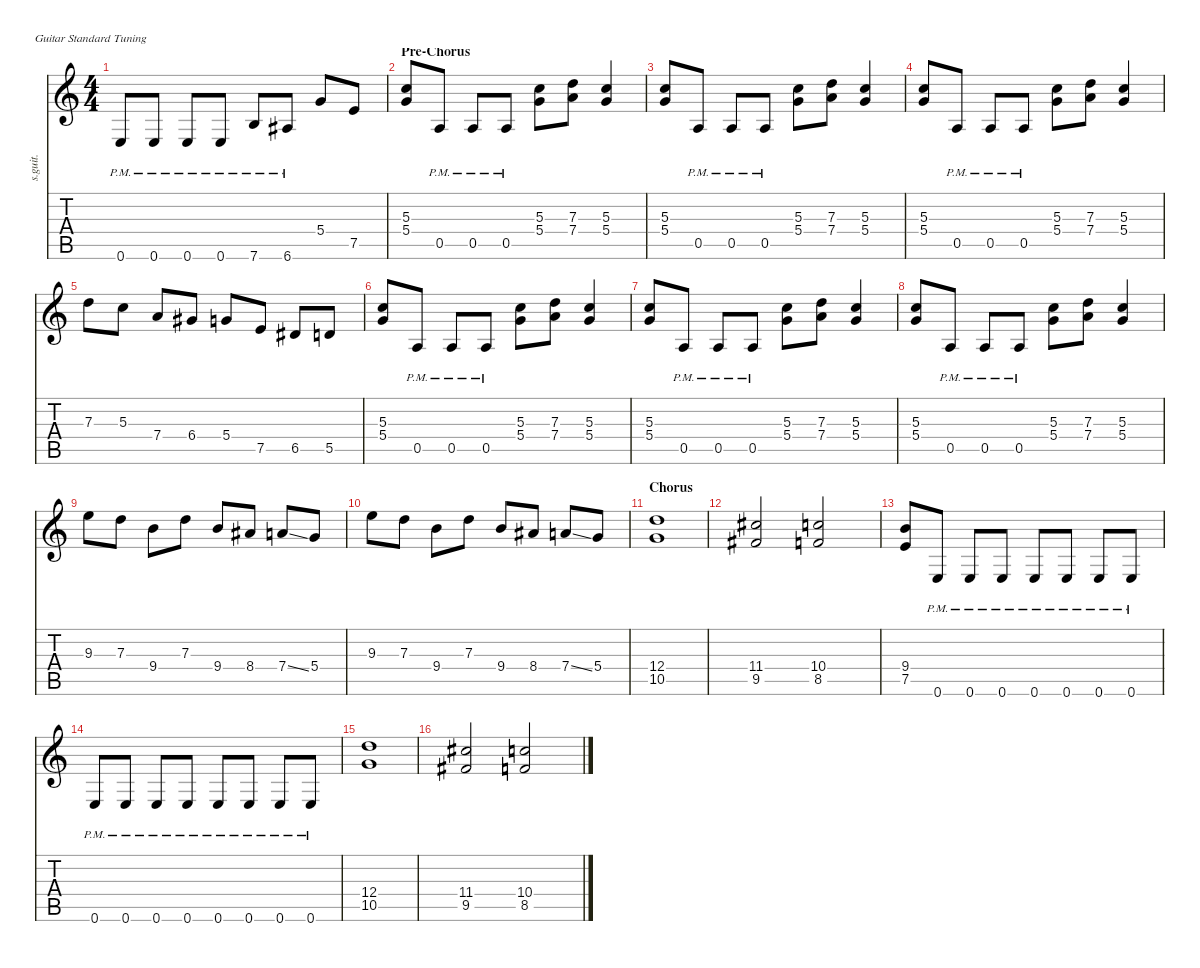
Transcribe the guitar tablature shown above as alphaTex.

\defaultSystemsLayout 4
\hideDynamics
\bracketExtendMode nobrackets
\track ("Kirk Hammett - Lead Guitar" "s.guit.") {instrument distortionguitar}
\staff {score tabs}
\tuning (E4 B3 G3 D3 A2 E2)
\ts (4 4)
\tempo (140 hide)
\clef g2
\ks c
0.6{pm}.8{lyrics (0 "") lyrics (1 "") lyrics (2 "") lyrics (3 "") lyrics (4 "") dy f} 0.6{pm}.8{lyrics (0 "") lyrics (1 "") lyrics (2 "") lyrics (3 "") lyrics (4 "")} 0.6{pm}.8{lyrics (0 "") lyrics (1 "") lyrics (2 "") lyrics (3 "") lyrics (4 "")} 0.6{pm}.8{lyrics (0 "") lyrics (1 "") lyrics (2 "") lyrics (3 "") lyrics (4 "")} 7.6{pm}.8{lyrics (0 "") lyrics (1 "") lyrics (2 "") lyrics (3 "") lyrics (4 "")} 6.6{pm acc #}.8{lyrics (0 "") lyrics (1 "") lyrics (2 "") lyrics (3 "") lyrics (4 "")} 5.4.8{lyrics (0 "") lyrics (1 "") lyrics (2 "") lyrics (3 "") lyrics (4 "")} 7.5.8{lyrics (0 "") lyrics (1 "") lyrics (2 "") lyrics (3 "") lyrics (4 "")} |
\section ("" "Pre-Chorus")
(5.3 5.4).8{lyrics (0 "") lyrics (1 "") lyrics (2 "") lyrics (3 "") lyrics (4 "")} 0.5{pm}.8{lyrics (0 "") lyrics (1 "") lyrics (2 "") lyrics (3 "") lyrics (4 "")} 0.5{pm}.8{lyrics (0 "") lyrics (1 "") lyrics (2 "") lyrics (3 "") lyrics (4 "")} 0.5{pm}.8{lyrics (0 "") lyrics (1 "") lyrics (2 "") lyrics (3 "") lyrics (4 "")} (5.3 5.4).8{lyrics (0 "") lyrics (1 "") lyrics (2 "") lyrics (3 "") lyrics (4 "")} (7.3 7.4).8{lyrics (0 "") lyrics (1 "") lyrics (2 "") lyrics (3 "") lyrics (4 "")} (5.3 5.4).4{lyrics (0 "") lyrics (1 "") lyrics (2 "") lyrics (3 "") lyrics (4 "")} |
(5.3 5.4).8{lyrics (0 "") lyrics (1 "") lyrics (2 "") lyrics (3 "") lyrics (4 "")} 0.5{pm}.8{lyrics (0 "") lyrics (1 "") lyrics (2 "") lyrics (3 "") lyrics (4 "")} 0.5{pm}.8{lyrics (0 "") lyrics (1 "") lyrics (2 "") lyrics (3 "") lyrics (4 "")} 0.5{pm}.8{lyrics (0 "") lyrics (1 "") lyrics (2 "") lyrics (3 "") lyrics (4 "")} (5.3 5.4).8{lyrics (0 "") lyrics (1 "") lyrics (2 "") lyrics (3 "") lyrics (4 "")} (7.3 7.4).8{lyrics (0 "") lyrics (1 "") lyrics (2 "") lyrics (3 "") lyrics (4 "")} (5.3 5.4).4{lyrics (0 "") lyrics (1 "") lyrics (2 "") lyrics (3 "") lyrics (4 "")} |
(5.3 5.4).8{lyrics (0 "") lyrics (1 "") lyrics (2 "") lyrics (3 "") lyrics (4 "")} 0.5{pm}.8{lyrics (0 "") lyrics (1 "") lyrics (2 "") lyrics (3 "") lyrics (4 "")} 0.5{pm}.8{lyrics (0 "") lyrics (1 "") lyrics (2 "") lyrics (3 "") lyrics (4 "")} 0.5{pm}.8{lyrics (0 "") lyrics (1 "") lyrics (2 "") lyrics (3 "") lyrics (4 "")} (5.3 5.4).8{lyrics (0 "") lyrics (1 "") lyrics (2 "") lyrics (3 "") lyrics (4 "")} (7.3 7.4).8{lyrics (0 "") lyrics (1 "") lyrics (2 "") lyrics (3 "") lyrics (4 "")} (5.3 5.4).4{lyrics (0 "") lyrics (1 "") lyrics (2 "") lyrics (3 "") lyrics (4 "")} |
7.3.8{lyrics (0 "") lyrics (1 "") lyrics (2 "") lyrics (3 "") lyrics (4 "")} 5.3.8{lyrics (0 "") lyrics (1 "") lyrics (2 "") lyrics (3 "") lyrics (4 "")} 7.4.8{lyrics (0 "") lyrics (1 "") lyrics (2 "") lyrics (3 "") lyrics (4 "")} 6.4{acc #}.8{lyrics (0 "") lyrics (1 "") lyrics (2 "") lyrics (3 "") lyrics (4 "")} 5.4.8{lyrics (0 "") lyrics (1 "") lyrics (2 "") lyrics (3 "") lyrics (4 "")} 7.5.8{lyrics (0 "") lyrics (1 "") lyrics (2 "") lyrics (3 "") lyrics (4 "")} 6.5{acc #}.8{lyrics (0 "") lyrics (1 "") lyrics (2 "") lyrics (3 "") lyrics (4 "")} 5.5.8{lyrics (0 "") lyrics (1 "") lyrics (2 "") lyrics (3 "") lyrics (4 "")} |
(5.3 5.4).8{lyrics (0 "") lyrics (1 "") lyrics (2 "") lyrics (3 "") lyrics (4 "")} 0.5{pm}.8{lyrics (0 "") lyrics (1 "") lyrics (2 "") lyrics (3 "") lyrics (4 "")} 0.5{pm}.8{lyrics (0 "") lyrics (1 "") lyrics (2 "") lyrics (3 "") lyrics (4 "")} 0.5{pm}.8{lyrics (0 "") lyrics (1 "") lyrics (2 "") lyrics (3 "") lyrics (4 "")} (5.3 5.4).8{lyrics (0 "") lyrics (1 "") lyrics (2 "") lyrics (3 "") lyrics (4 "")} (7.3 7.4).8{lyrics (0 "") lyrics (1 "") lyrics (2 "") lyrics (3 "") lyrics (4 "")} (5.3 5.4).4{lyrics (0 "") lyrics (1 "") lyrics (2 "") lyrics (3 "") lyrics (4 "")} |
(5.3 5.4).8{lyrics (0 "") lyrics (1 "") lyrics (2 "") lyrics (3 "") lyrics (4 "")} 0.5{pm}.8{lyrics (0 "") lyrics (1 "") lyrics (2 "") lyrics (3 "") lyrics (4 "")} 0.5{pm}.8{lyrics (0 "") lyrics (1 "") lyrics (2 "") lyrics (3 "") lyrics (4 "")} 0.5{pm}.8{lyrics (0 "") lyrics (1 "") lyrics (2 "") lyrics (3 "") lyrics (4 "")} (5.3 5.4).8{lyrics (0 "") lyrics (1 "") lyrics (2 "") lyrics (3 "") lyrics (4 "")} (7.3 7.4).8{lyrics (0 "") lyrics (1 "") lyrics (2 "") lyrics (3 "") lyrics (4 "")} (5.3 5.4).4{lyrics (0 "") lyrics (1 "") lyrics (2 "") lyrics (3 "") lyrics (4 "")} |
(5.3 5.4).8{lyrics (0 "") lyrics (1 "") lyrics (2 "") lyrics (3 "") lyrics (4 "")} 0.5{pm}.8{lyrics (0 "") lyrics (1 "") lyrics (2 "") lyrics (3 "") lyrics (4 "")} 0.5{pm}.8{lyrics (0 "") lyrics (1 "") lyrics (2 "") lyrics (3 "") lyrics (4 "")} 0.5{pm}.8{lyrics (0 "") lyrics (1 "") lyrics (2 "") lyrics (3 "") lyrics (4 "")} (5.3 5.4).8{lyrics (0 "") lyrics (1 "") lyrics (2 "") lyrics (3 "") lyrics (4 "")} (7.3 7.4).8{lyrics (0 "") lyrics (1 "") lyrics (2 "") lyrics (3 "") lyrics (4 "")} (5.3 5.4).4{lyrics (0 "") lyrics (1 "") lyrics (2 "") lyrics (3 "") lyrics (4 "")} |
9.3.8{lyrics (0 "") lyrics (1 "") lyrics (2 "") lyrics (3 "") lyrics (4 "")} 7.3.8{lyrics (0 "") lyrics (1 "") lyrics (2 "") lyrics (3 "") lyrics (4 "")} 9.4.8{lyrics (0 "") lyrics (1 "") lyrics (2 "") lyrics (3 "") lyrics (4 "")} 7.3.8{lyrics (0 "") lyrics (1 "") lyrics (2 "") lyrics (3 "") lyrics (4 "")} 9.4.8{lyrics (0 "") lyrics (1 "") lyrics (2 "") lyrics (3 "") lyrics (4 "")} 8.4{acc #}.8{lyrics (0 "") lyrics (1 "") lyrics (2 "") lyrics (3 "") lyrics (4 "")} 7.4{ss}.8{lyrics (0 "") lyrics (1 "") lyrics (2 "") lyrics (3 "") lyrics (4 "")} 5.4.8{lyrics (0 "") lyrics (1 "") lyrics (2 "") lyrics (3 "") lyrics (4 "")} |
9.3.8{lyrics (0 "") lyrics (1 "") lyrics (2 "") lyrics (3 "") lyrics (4 "")} 7.3.8{lyrics (0 "") lyrics (1 "") lyrics (2 "") lyrics (3 "") lyrics (4 "")} 9.4.8{lyrics (0 "") lyrics (1 "") lyrics (2 "") lyrics (3 "") lyrics (4 "")} 7.3.8{lyrics (0 "") lyrics (1 "") lyrics (2 "") lyrics (3 "") lyrics (4 "")} 9.4.8{lyrics (0 "") lyrics (1 "") lyrics (2 "") lyrics (3 "") lyrics (4 "")} 8.4{acc #}.8{lyrics (0 "") lyrics (1 "") lyrics (2 "") lyrics (3 "") lyrics (4 "")} 7.4{ss}.8{lyrics (0 "") lyrics (1 "") lyrics (2 "") lyrics (3 "") lyrics (4 "")} 5.4.8{lyrics (0 "") lyrics (1 "") lyrics (2 "") lyrics (3 "") lyrics (4 "")} |
\section ("" "Chorus")
(12.4 10.5).1{lyrics (0 "") lyrics (1 "") lyrics (2 "") lyrics (3 "") lyrics (4 "")} |
(11.4{acc #} 9.5{acc #}).2{lyrics (0 "") lyrics (1 "") lyrics (2 "") lyrics (3 "") lyrics (4 "")} (10.4 8.5).2{lyrics (0 "") lyrics (1 "") lyrics (2 "") lyrics (3 "") lyrics (4 "")} |
(9.4 7.5).8{lyrics (0 "") lyrics (1 "") lyrics (2 "") lyrics (3 "") lyrics (4 "")} 0.6{pm}.8{lyrics (0 "") lyrics (1 "") lyrics (2 "") lyrics (3 "") lyrics (4 "")} 0.6{pm}.8{lyrics (0 "") lyrics (1 "") lyrics (2 "") lyrics (3 "") lyrics (4 "")} 0.6{pm}.8{lyrics (0 "") lyrics (1 "") lyrics (2 "") lyrics (3 "") lyrics (4 "")} 0.6{pm}.8{lyrics (0 "") lyrics (1 "") lyrics (2 "") lyrics (3 "") lyrics (4 "")} 0.6{pm}.8{lyrics (0 "") lyrics (1 "") lyrics (2 "") lyrics (3 "") lyrics (4 "")} 0.6{pm}.8{lyrics (0 "") lyrics (1 "") lyrics (2 "") lyrics (3 "") lyrics (4 "")} 0.6{pm}.8{lyrics (0 "") lyrics (1 "") lyrics (2 "") lyrics (3 "") lyrics (4 "")} |
0.6{pm}.8{lyrics (0 "") lyrics (1 "") lyrics (2 "") lyrics (3 "") lyrics (4 "")} 0.6{pm}.8{lyrics (0 "") lyrics (1 "") lyrics (2 "") lyrics (3 "") lyrics (4 "")} 0.6{pm}.8{lyrics (0 "") lyrics (1 "") lyrics (2 "") lyrics (3 "") lyrics (4 "")} 0.6{pm}.8{lyrics (0 "") lyrics (1 "") lyrics (2 "") lyrics (3 "") lyrics (4 "")} 0.6{pm}.8{lyrics (0 "") lyrics (1 "") lyrics (2 "") lyrics (3 "") lyrics (4 "")} 0.6{pm}.8{lyrics (0 "") lyrics (1 "") lyrics (2 "") lyrics (3 "") lyrics (4 "")} 0.6{pm}.8{lyrics (0 "") lyrics (1 "") lyrics (2 "") lyrics (3 "") lyrics (4 "")} 0.6{pm}.8{lyrics (0 "") lyrics (1 "") lyrics (2 "") lyrics (3 "") lyrics (4 "")} |
(12.4 10.5).1{lyrics (0 "") lyrics (1 "") lyrics (2 "") lyrics (3 "") lyrics (4 "")} |
(11.4{acc #} 9.5{acc #}).2{lyrics (0 "") lyrics (1 "") lyrics (2 "") lyrics (3 "") lyrics (4 "")} (10.4 8.5).2{lyrics (0 "") lyrics (1 "") lyrics (2 "") lyrics (3 "") lyrics (4 "")}
